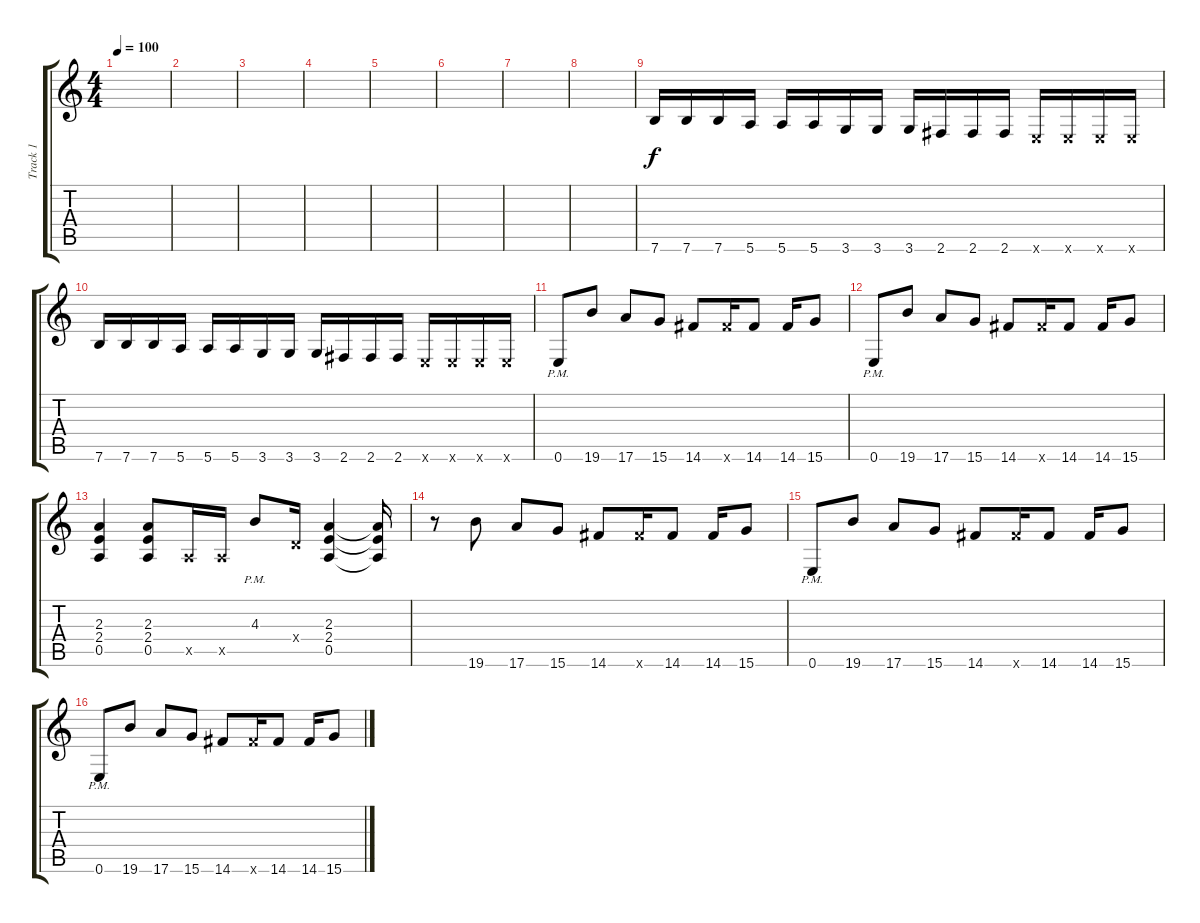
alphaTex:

\track ("Track 1" "Track 1") {instrument distortionguitar}
\staff {score tabs}
\tuning (E4 B3 G3 D3 A2 E2) {hide}
\ts (4 4)
\tempo 100
\clef g2
\ks c
|
|
|
|
|
|
|
|
7.6.16 7.6.16 7.6.16 5.6.16 5.6.16 5.6.16 3.6.16 3.6.16 3.6.16 2.6.16 2.6.16 2.6.16 0.6{x}.16 0.6{x}.16 0.6{x}.16 0.6{x}.16 |
7.6.16 7.6.16 7.6.16 5.6.16 5.6.16 5.6.16 3.6.16 3.6.16 3.6.16 2.6.16 2.6.16 2.6.16 0.6{x}.16 0.6{x}.16 0.6{x}.16 0.6{x}.16 |
0.6{pm}.8 19.6.8 17.6.8 15.6.8 14.6.8 14.6{x}.16 14.6.8 14.6.16 15.6.8 |
0.6{pm}.8 19.6.8 17.6.8 15.6.8 14.6.8 14.6{x}.16 14.6.8 14.6.16 15.6.8 |
(2.3 2.4 0.5).4{volume 11} (2.3 2.4 0.5).8 0.5{x}.16 0.5{x}.16 4.3{pm}.8 0.4{x}.16 (2.3 2.4 0.5).4 (2.3{t} 2.4{t} 0.5{t}).16 |
r.8{volume 13} 19.6.8 17.6.8 15.6.8 14.6.8 14.6{x}.16 14.6.8 14.6.16 15.6.8 |
0.6{pm}.8 19.6.8 17.6.8 15.6.8 14.6.8 14.6{x}.16 14.6.8 14.6.16 15.6.8 |
0.6{pm}.8 19.6.8 17.6.8 15.6.8 14.6.8 14.6{x}.16 14.6.8 14.6.16 15.6.8
